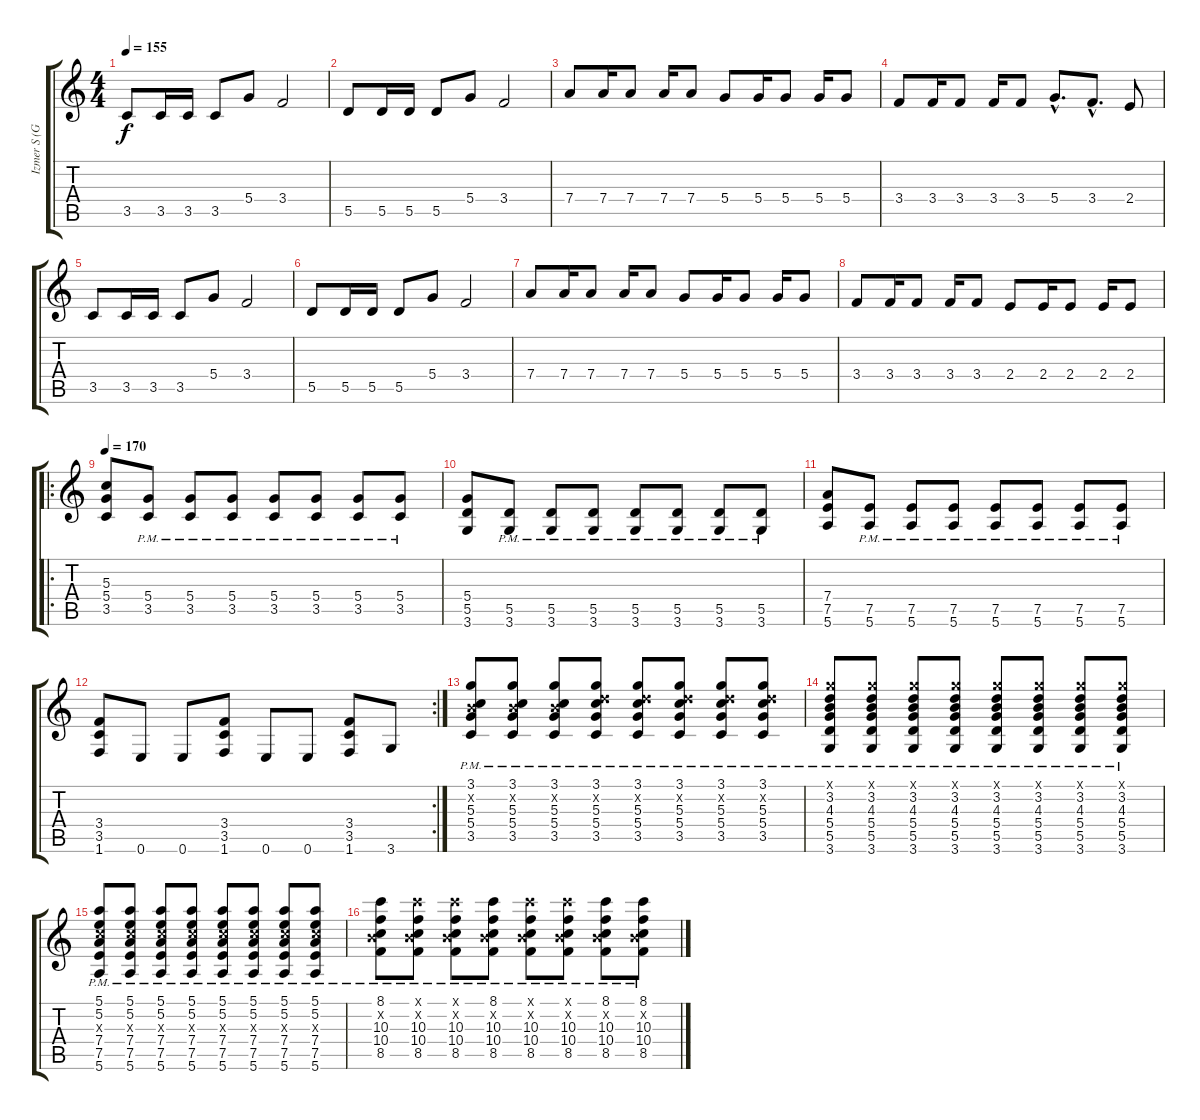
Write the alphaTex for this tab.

\track ("Izmer S (GUITAR)" "Izmer S (G") {instrument overdrivenguitar}
\staff {score tabs}
\tuning (E4 B3 G3 D3 A2 E2) {hide}
\ts (4 4)
\tempo 155
\clef g2
\ks c
3.5.8{dy f instrument overdrivenguitar} 3.5.16 3.5.16 3.5.8 5.4.8 3.4.2 |
5.5.8 5.5.16 5.5.16 5.5.8 5.4.8 3.4.2 |
7.4.8 7.4.16 7.4.8 7.4.16 7.4.8 5.4.8 5.4.16 5.4.8 5.4.16 5.4.8 |
3.4.8 3.4.16 3.4.8 3.4.16 3.4.8 5.4{hac}.8{d} 3.4{hac}.8{d} 2.4.8 |
3.5.8 3.5.16 3.5.16 3.5.8 5.4.8 3.4.2 |
5.5.8 5.5.16 5.5.16 5.5.8 5.4.8 3.4.2 |
7.4.8 7.4.16 7.4.8 7.4.16 7.4.8 5.4.8 5.4.16 5.4.8 5.4.16 5.4.8 |
3.4.8 3.4.16 3.4.8 3.4.16 3.4.8 2.4.8 2.4.16 2.4.8 2.4.16 2.4.8 |
\ro
\tempo 170
(5.3 5.4 3.5).8 (5.4{pm} 3.5{pm}).8 (5.4{pm} 3.5{pm}).8 (5.4{pm} 3.5{pm}).8 (5.4{pm} 3.5{pm}).8 (5.4{pm} 3.5{pm}).8 (5.4{pm} 3.5{pm}).8 (5.4{pm} 3.5{pm}).8 |
(5.4 5.5 3.6).8 (5.5{pm} 3.6{pm}).8 (5.5{pm} 3.6{pm}).8 (5.5{pm} 3.6{pm}).8 (5.5{pm} 3.6{pm}).8 (5.5{pm} 3.6{pm}).8 (5.5{pm} 3.6{pm}).8 (5.5{pm} 3.6{pm}).8 |
(7.4 7.5 5.6).8 (7.5{pm} 5.6{pm}).8 (7.5{pm} 5.6{pm}).8 (7.5{pm} 5.6{pm}).8 (7.5{pm} 5.6{pm}).8 (7.5{pm} 5.6{pm}).8 (7.5{pm} 5.6{pm}).8 (7.5{pm} 5.6{pm}).8 |
\rc 2
(3.4 3.5 1.6).8 0.6.8 0.6.8 (3.4 3.5 1.6).8 0.6.8 0.6.8 (3.4 3.5 1.6).8 3.6.8 |
(3.1 0.2{x} 5.3 5.4 3.5{pm}).8 (3.1 0.2{x} 5.3 5.4 3.5{pm}).8 (3.1 0.2{x} 5.3 5.4 3.5{pm}).8 (3.1 3.2{x} 5.3 5.4 3.5{pm}).8 (3.1 3.2{x} 5.3 5.4 3.5{pm}).8 (3.1 3.2{x} 5.3 5.4 3.5{pm}).8 (3.1 3.2{x} 5.3 5.4 3.5{pm}).8 (3.1 3.2{x} 5.3 5.4 3.5{pm}).8 |
(3.1{x} 3.2 4.3 5.4 5.5{pm} 3.6{pm}).8 (3.1{x} 3.2 4.3 5.4 5.5{pm} 3.6{pm}).8 (3.1{x} 3.2 4.3 5.4 5.5{pm} 3.6{pm}).8 (3.1{x} 3.2 4.3 5.4 5.5{pm} 3.6{pm}).8 (3.1{x} 3.2 4.3 5.4 5.5{pm} 3.6{pm}).8 (3.1{x} 3.2 4.3 5.4 5.5{pm} 3.6{pm}).8 (3.1{x} 3.2 4.3 5.4 5.5{pm} 3.6{pm}).8 (3.1{x} 3.2 4.3 5.4 5.5{pm} 3.6{pm}).8 |
(5.1 5.2 5.3{x} 7.4 7.5{pm} 5.6{pm}).8 (5.1 5.2 5.3{x} 7.4 7.5{pm} 5.6{pm}).8 (5.1 5.2 5.3{x} 7.4 7.5{pm} 5.6{pm}).8 (5.1 5.2 5.3{x} 7.4 7.5{pm} 5.6{pm}).8 (5.1 5.2 5.3{x} 7.4 7.5{pm} 5.6{pm}).8 (5.1 5.2 5.3{x} 7.4 7.5{pm} 5.6{pm}).8 (5.1 5.2 5.3{x} 7.4 7.5{pm} 5.6{pm}).8 (5.1 5.2 5.3{x} 7.4 7.5 5.6{pm}).8 |
(8.1 0.2{x} 10.3 10.4 8.5{pm}).8 (8.1{x} 0.2{x} 10.3 10.4 8.5{pm}).8 (8.1{x} 0.2{x} 10.3 10.4 8.5{pm}).8 (8.1 0.2{x} 10.3 10.4 8.5{pm}).8 (8.1{x} 0.2{x} 10.3 10.4 8.5{pm}).8 (8.1{x} 0.2{x} 10.3 10.4 8.5{pm}).8 (8.1 0.2{x} 10.3 10.4 8.5{pm}).8 (8.1 0.2{x} 10.3 10.4 8.5{pm}).8
